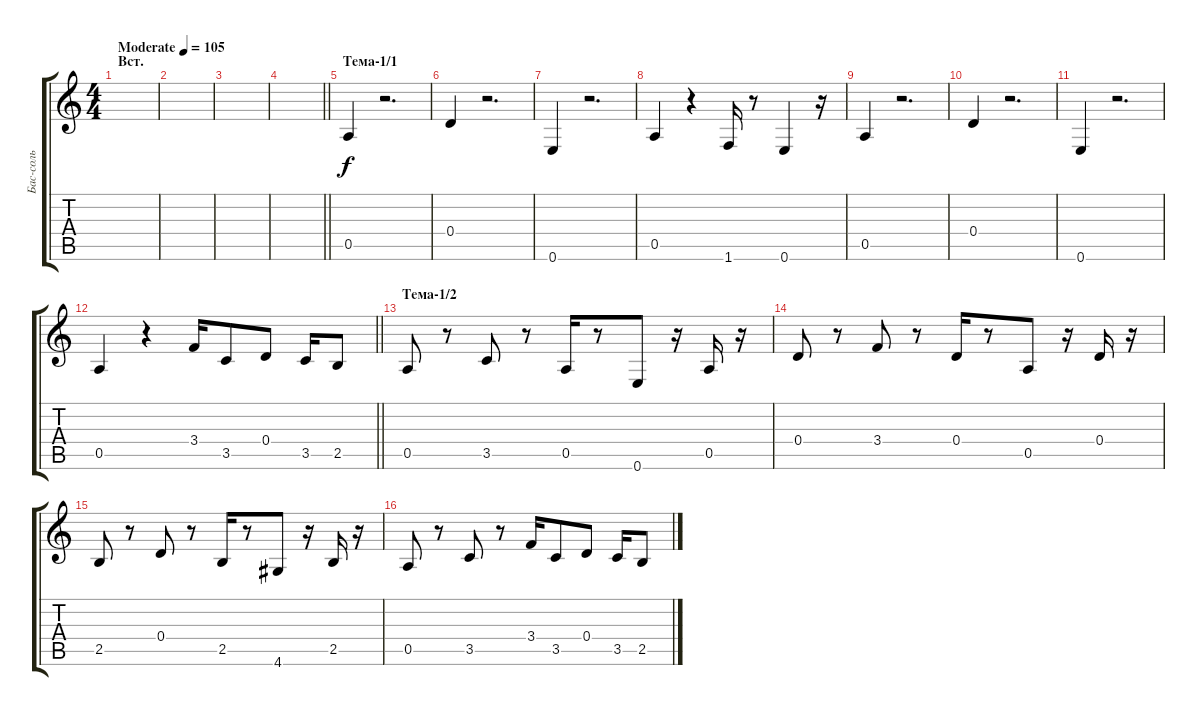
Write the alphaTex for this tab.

\track ("Бас-соль" "Бас-соль") {mute instrument electricbasspick}
\staff {score tabs}
\tuning (E4 B3 G3 D3 A2 E2) {hide}
\ts (4 4)
\section ("" "Вст.")
\tempo (105 "Moderate")
\clef g2
\ks c
|
|
|
\barLineRight lightlight
|
\section ("" "Тема-1/1")
0.5.4 r.2{d} |
0.4.4 r.2{d} |
0.6.4 r.2{d} |
0.5.4 r.4 1.6.16 r.8 0.6.4 r.16 |
0.5.4 r.2{d} |
0.4.4 r.2{d} |
0.6.4 r.2{d} |
\barLineRight lightlight
0.5.4 r.4 3.4.16 3.5.8 0.4.8 3.5.16 2.5.8 |
\section ("" "Тема-1/2")
0.5.8 r.8 3.5.8 r.8 0.5.16 r.8 0.6.8 r.16 0.5.16 r.16 |
0.4.8 r.8 3.4.8 r.8 0.4.16 r.8 0.5.8 r.16 0.4.16 r.16 |
2.5.8 r.8 0.4.8 r.8 2.5.16 r.8 4.6.8 r.16 2.5.16 r.16 |
0.5.8 r.8 3.5.8 r.8 3.4.16 3.5.8 0.4.8 3.5.16 2.5.8
